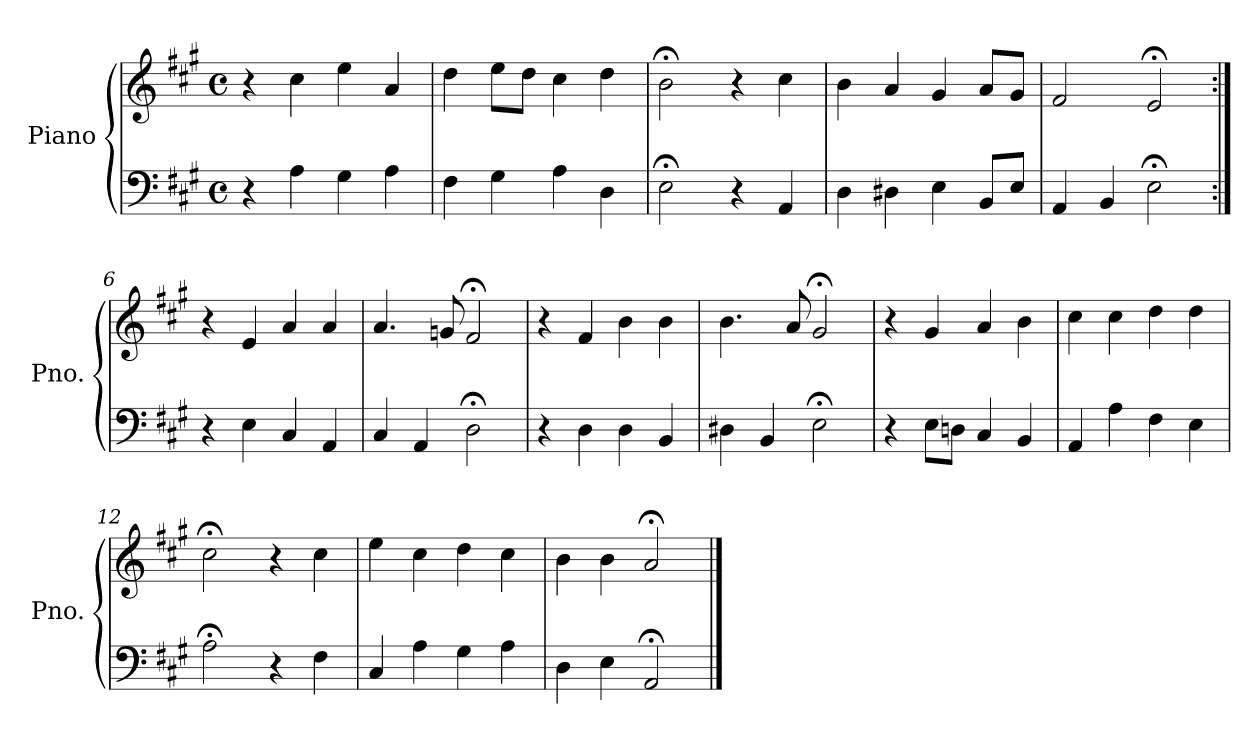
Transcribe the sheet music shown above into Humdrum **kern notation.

**kern	**kern
*part1	*part1
*staff2	*staff1
*I"Piano	*
*I'Pno.	*
*clefF4	*clefG2
*k[f#c#g#]	*k[f#c#g#]
*M4/4	*M4/4
*met(c)	*met(c)
=1	=1
4r	4r
4A\	4cc#\
4G#\	4ee\
4A\	4a/
=2	=2
4F#\	4dd\
4G#\	8ee\L
.	8dd\J
4A\	4cc#\
4D\	4dd\
=3	=3
2E;<\	2b;<\
4r	4r
4AA/	4cc#\
=4	=4
4D\	4b\
4D#X\	4a/
4E\	4g#/
8BB/L	8a/L
8E/J	8g#/J
=5	=5
4AA/	2f#/
4BB/	.
2E;<\	2e;</
=6:|!	=6:|!
4r	4r
4E\	4e/
4C#/	4a/
4AA/	4a/
=7	=7
4C#/	4.a/
4AA/	.
.	8gn/
2D;<\	2f#;</
!!LO:LB:g=z
=8	=8
4r	4r
4D\	4f#/
4D\	4b\
4BB/	4b\
=9	=9
4D#X\	4.b\
4BB/	.
.	8a/
2E;<\	2g#;</
=10	=10
4r	4r
8E\L	4g#/
8Dn\J	.
4C#/	4a/
4BB/	4b\
=11	=11
4AA/	4cc#\
4A\	4cc#\
4F#\	4dd\
4E\	4dd\
=12	=12
2A;<\	2cc#;<\
4r	4r
4F#\	4cc#\
=13	=13
4C#/	4ee\
4A\	4cc#\
4G#\	4dd\
4A\	4cc#\
=14	=14
4D\	4b\
4E\	4b\
2AA;</	2a;</
==	==
*-	*-
